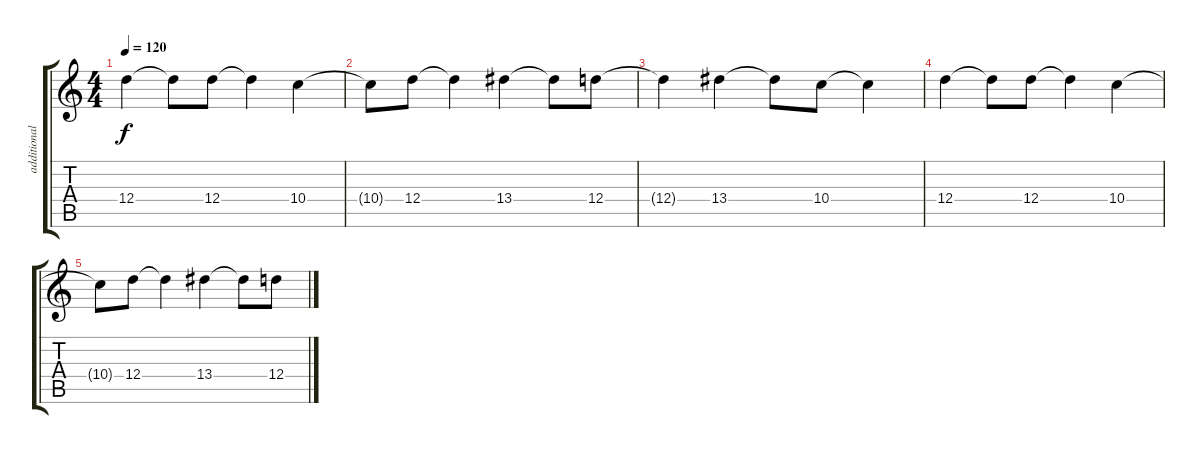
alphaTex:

\track ("additional guitar" "additional") {instrument overdrivenguitar}
\staff {score tabs}
\tuning (E4 B3 G3 D3 A2 D2) {hide}
\ts (4 4)
\tempo 120
\clef g2
\ks c
12.4.4{dy f} 12.4{t}.8 12.4.8 12.4{t}.4 10.4.4 |
10.4{t}.8 12.4.8 12.4{t}.4 13.4.4 13.4{t}.8 12.4.8 |
12.4{t}.4 13.4.4 13.4{t}.8 10.4.8 10.4{t}.4 |
12.4.4 12.4{t}.8 12.4.8 12.4{t}.4 10.4.4 |
10.4{t}.8 12.4.8 12.4{t}.4 13.4.4 13.4{t}.8 12.4.8
